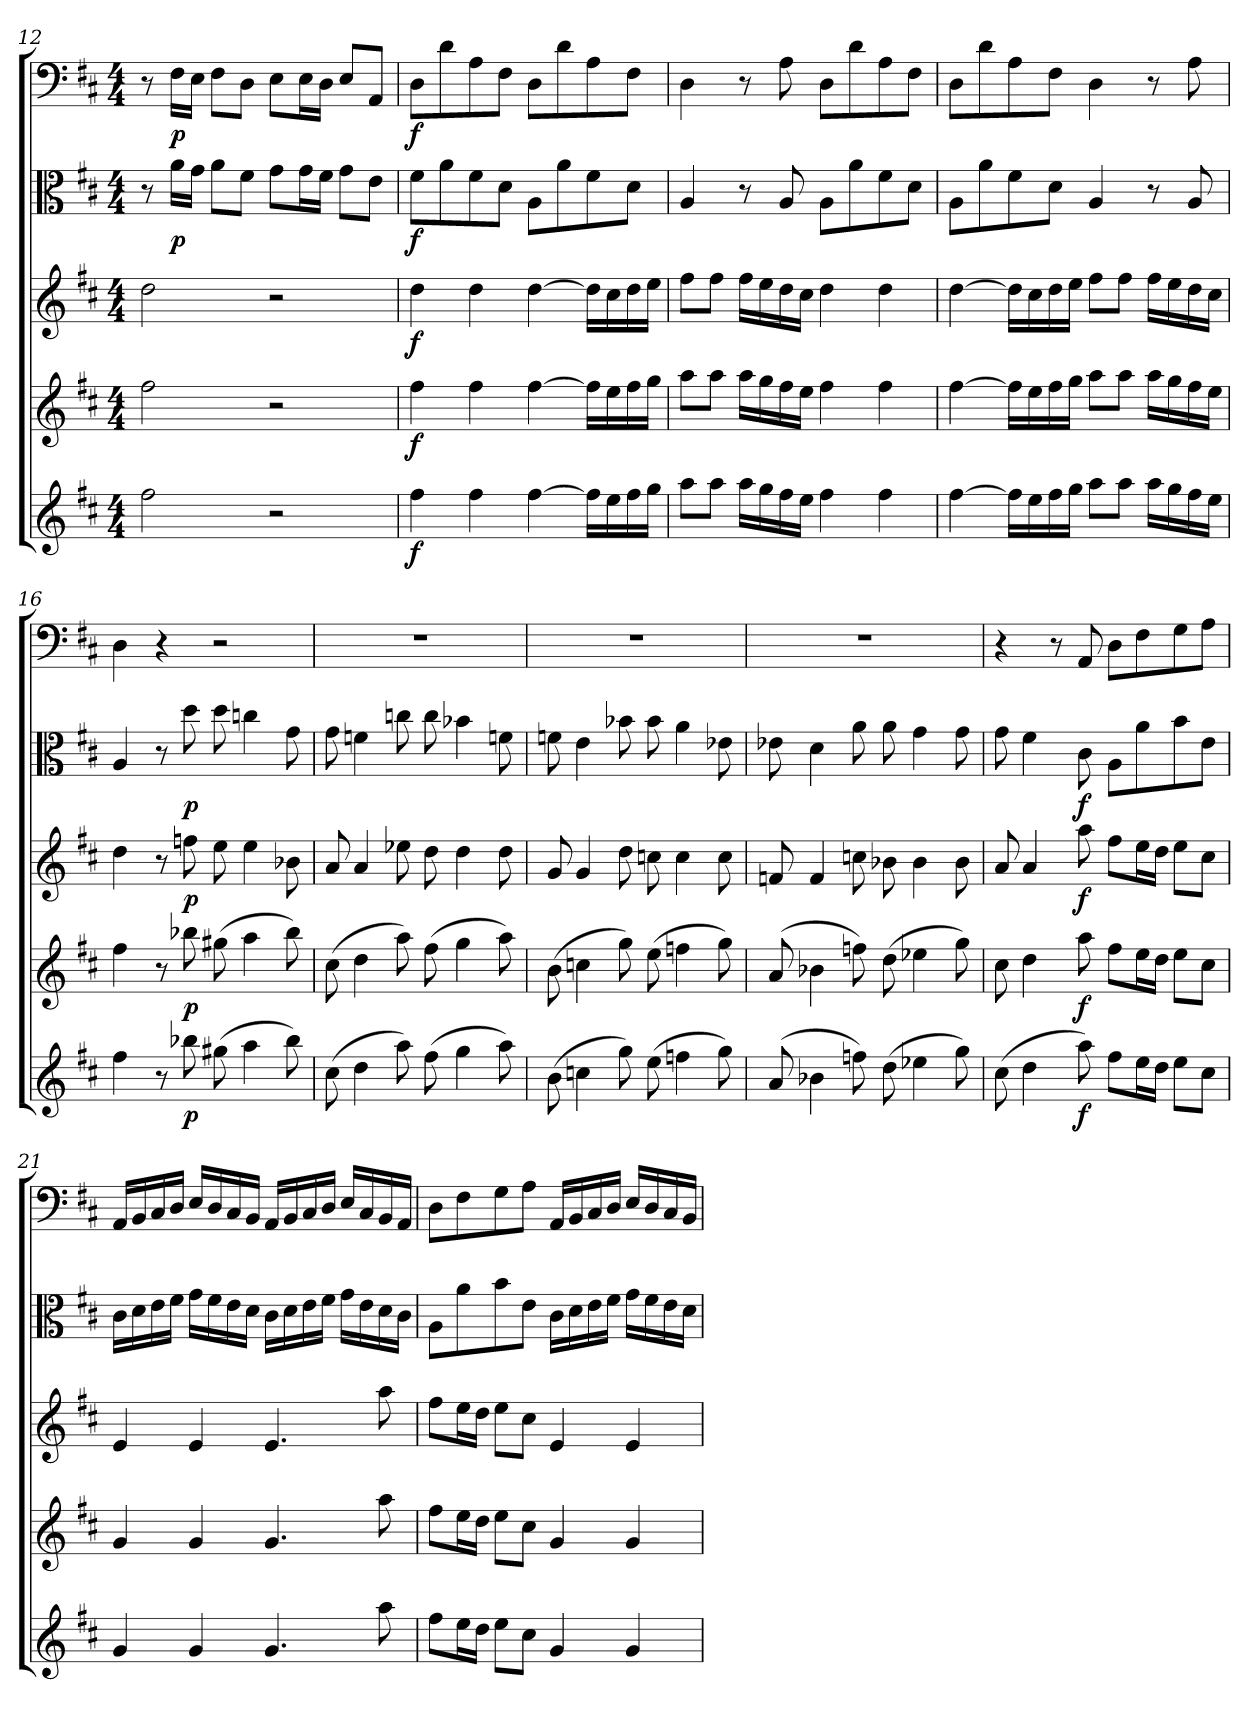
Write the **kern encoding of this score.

**kern	**dynam	**kern	**dynam	**kern	**dynam	**kern	**dynam	**kern	**dynam
*part5	*part5	*part4	*part4	*part3	*part3	*part2	*part2	*part1	*part1
*staff5	*staff5	*staff4	*staff4	*staff3	*staff3	*staff2	*staff2	*staff1	*staff1
*clefG2	*	*clefG2	*	*clefG2	*	*clefC3	*	*clefF4	*
*k[f#c#]	*	*k[f#c#]	*	*k[f#c#]	*	*k[f#c#]	*	*k[f#c#]	*
*D:	*	*D:	*	*D:	*	*D:	*	*D:	*
*M4/4	*	*M4/4	*	*M4/4	*	*M4/4	*	*M4/4	*
=12	=12	=12	=12	=12	=12	=12	=12	=12	=12
2ff#\	.	2ff#\	.	2dd\	.	8r	.	8r	.
.	.	.	.	.	.	16a\LL	p	16F#\LL	p
.	.	.	.	.	.	16g\JJ	.	16E\JJ	.
.	.	.	.	.	.	8a\L	.	8F#\L	.
.	.	.	.	.	.	8f#\J	.	8D\J	.
2r	.	2r	.	2r	.	8g\L	.	8E\L	.
.	.	.	.	.	.	16g\L	.	16E\L	.
.	.	.	.	.	.	16f#\JJ	.	16D\JJ	.
.	.	.	.	.	.	8g\L	.	8E/L	.
.	.	.	.	.	.	8e\J	.	8AA/J	.
=13	=13	=13	=13	=13	=13	=13	=13	=13	=13
4ff#\	f	4ff#\	f	4dd\	f	8f#\L	f	8D\L	f
.	.	.	.	.	.	8a\	.	8d\	.
4ff#\	.	4ff#\	.	4dd\	.	8f#\	.	8A\	.
.	.	.	.	.	.	8d\J	.	8F#\J	.
[4ff#\	.	[4ff#\	.	[4dd\	.	8A\L	.	8D\L	.
.	.	.	.	.	.	8a\	.	8d\	.
16ff#\LL]	.	16ff#\LL]	.	16dd\LL]	.	8f#\	.	8A\	.
16ee\	.	16ee\	.	16cc#\	.	.	.	.	.
16ff#\	.	16ff#\	.	16dd\	.	8d\J	.	8F#\J	.
16gg\JJ	.	16gg\JJ	.	16ee\JJ	.	.	.	.	.
=14	=14	=14	=14	=14	=14	=14	=14	=14	=14
8aa\L	.	8aa\L	.	8ff#\L	.	4A/	.	4D\	.
8aa\J	.	8aa\J	.	8ff#\J	.	.	.	.	.
16aa\LL	.	16aa\LL	.	16ff#\LL	.	8r	.	8r	.
16gg\	.	16gg\	.	16ee\	.	.	.	.	.
16ff#\	.	16ff#\	.	16dd\	.	8A/	.	8A\	.
16ee\JJ	.	16ee\JJ	.	16cc#\JJ	.	.	.	.	.
4ff#\	.	4ff#\	.	4dd\	.	8A\L	.	8D\L	.
.	.	.	.	.	.	8a\	.	8d\	.
4ff#\	.	4ff#\	.	4dd\	.	8f#\	.	8A\	.
.	.	.	.	.	.	8d\J	.	8F#\J	.
=15	=15	=15	=15	=15	=15	=15	=15	=15	=15
[4ff#\	.	[4ff#\	.	[4dd\	.	8A\L	.	8D\L	.
.	.	.	.	.	.	8a\	.	8d\	.
16ff#\LL]	.	16ff#\LL]	.	16dd\LL]	.	8f#\	.	8A\	.
16ee\	.	16ee\	.	16cc#\	.	.	.	.	.
16ff#\	.	16ff#\	.	16dd\	.	8d\J	.	8F#\J	.
16gg\JJ	.	16gg\JJ	.	16ee\JJ	.	.	.	.	.
8aa\L	.	8aa\L	.	8ff#\L	.	4A/	.	4D\	.
8aa\J	.	8aa\J	.	8ff#\J	.	.	.	.	.
16aa\LL	.	16aa\LL	.	16ff#\LL	.	8r	.	8r	.
16gg\	.	16gg\	.	16ee\	.	.	.	.	.
16ff#\	.	16ff#\	.	16dd\	.	8A/	.	8A\	.
16ee\JJ	.	16ee\JJ	.	16cc#\JJ	.	.	.	.	.
=16	=16	=16	=16	=16	=16	=16	=16	=16	=16
4ff#\	.	4ff#\	.	4dd\	.	4A/	.	4D\	.
8r	.	8r	.	8r	.	8r	.	4r	.
8bb-X\	p	8bb-X\	p	8ffn\	p	8dd\	p	.	.
(8gg#X\	.	(8gg#X\	.	8ee\	.	8dd\	.	2r	.
4aa\	.	4aa\	.	4ee\	.	4ccn\	.	.	.
8bb-\)	.	8bb-\)	.	8b-X\	.	8g\	.	.	.
=17	=17	=17	=17	=17	=17	=17	=17	=17	=17
(8cc#\	.	(8cc#\	.	8a/	.	8g\	.	1r	.
4dd\	.	4dd\	.	4a/	.	4fn\	.	.	.
8aa\)	.	8aa\)	.	8ee-X\	.	8ccn\	.	.	.
(8ff#\	.	(8ff#\	.	8dd\	.	8cc\	.	.	.
4gg\	.	4gg\	.	4dd\	.	4b-X\	.	.	.
8aa\)	.	8aa\)	.	8dd\	.	8fn\	.	.	.
=18	=18	=18	=18	=18	=18	=18	=18	=18	=18
(8b\	.	(8b\	.	8g/	.	8fn\	.	1r	.
4ccn\	.	4ccn\	.	4g/	.	4e\	.	.	.
8gg\)	.	8gg\)	.	8dd\	.	8b-X\	.	.	.
(8ee\	.	(8ee\	.	8ccn\	.	8b-\	.	.	.
4ffn\	.	4ffn\	.	4cc\	.	4a\	.	.	.
8gg\)	.	8gg\)	.	8cc\	.	8e-X\	.	.	.
=19	=19	=19	=19	=19	=19	=19	=19	=19	=19
(8a/	.	(8a/	.	8fn/	.	8e-X\	.	1r	.
4b-X\	.	4b-X\	.	4f/	.	4d\	.	.	.
8ffn\)	.	8ffn\)	.	8ccn\	.	8a\	.	.	.
(8dd\	.	(8dd\	.	8b-X\	.	8a\	.	.	.
4ee-X\	.	4ee-X\	.	4b-\	.	4g\	.	.	.
8gg\)	.	8gg\)	.	8b-\	.	8g\	.	.	.
=20	=20	=20	=20	=20	=20	=20	=20	=20	=20
(8cc#\	.	8cc#\	.	8a/	.	8g\	.	4r	.
4dd\	.	4dd\	.	4a/	.	4f#\	.	.	.
.	.	.	.	.	.	.	.	8r	.
8aa\)	f	8aa\	f	8aa\	f	8c#\	f	8AA/	.
8ff#\L	.	8ff#\L	.	8ff#\L	.	8A\L	.	8D\L	.
16ee\L	.	16ee\L	.	16ee\L	.	8a\	.	8F#\	.
16dd\JJ	.	16dd\JJ	.	16dd\JJ	.	.	.	.	.
8ee\L	.	8ee\L	.	8ee\L	.	8b\	.	8G\	.
8cc#\J	.	8cc#\J	.	8cc#\J	.	8e\J	.	8A\J	.
=21	=21	=21	=21	=21	=21	=21	=21	=21	=21
4g/	.	4g/	.	4e/	.	16c#\LL	.	16AA/LL	.
.	.	.	.	.	.	16d\	.	16BB/	.
.	.	.	.	.	.	16e\	.	16C#/	.
.	.	.	.	.	.	16f#\JJ	.	16D/JJ	.
4g/	.	4g/	.	4e/	.	16g\LL	.	16E/LL	.
.	.	.	.	.	.	16f#\	.	16D/	.
.	.	.	.	.	.	16e\	.	16C#/	.
.	.	.	.	.	.	16d\JJ	.	16BB/JJ	.
4.g/	.	4.g/	.	4.e/	.	16c#\LL	.	16AA/LL	.
.	.	.	.	.	.	16d\	.	16BB/	.
.	.	.	.	.	.	16e\	.	16C#/	.
.	.	.	.	.	.	16f#\JJ	.	16D/JJ	.
.	.	.	.	.	.	16g\LL	.	16E/LL	.
.	.	.	.	.	.	16e\	.	16C#/	.
8aa\	.	8aa\	.	8aa\	.	16d\	.	16BB/	.
.	.	.	.	.	.	16c#\JJ	.	16AA/JJ	.
=22	=22	=22	=22	=22	=22	=22	=22	=22	=22
8ff#\L	.	8ff#\L	.	8ff#\L	.	8A\L	.	8D\L	.
16ee\L	.	16ee\L	.	16ee\L	.	8a\	.	8F#\	.
16dd\JJ	.	16dd\JJ	.	16dd\JJ	.	.	.	.	.
8ee\L	.	8ee\L	.	8ee\L	.	8b\	.	8G\	.
8cc#\J	.	8cc#\J	.	8cc#\J	.	8e\J	.	8A\J	.
4g/	.	4g/	.	4e/	.	16c#\LL	.	16AA/LL	.
.	.	.	.	.	.	16d\	.	16BB/	.
.	.	.	.	.	.	16e\	.	16C#/	.
.	.	.	.	.	.	16f#\JJ	.	16D/JJ	.
4g/	.	4g/	.	4e/	.	16g\LL	.	16E/LL	.
.	.	.	.	.	.	16f#\	.	16D/	.
.	.	.	.	.	.	16e\	.	16C#/	.
.	.	.	.	.	.	16d\JJ	.	16BB/JJ	.
=	=	=	=	=	=	=	=	=	=
*-	*-	*-	*-	*-	*-	*-	*-	*-	*-
